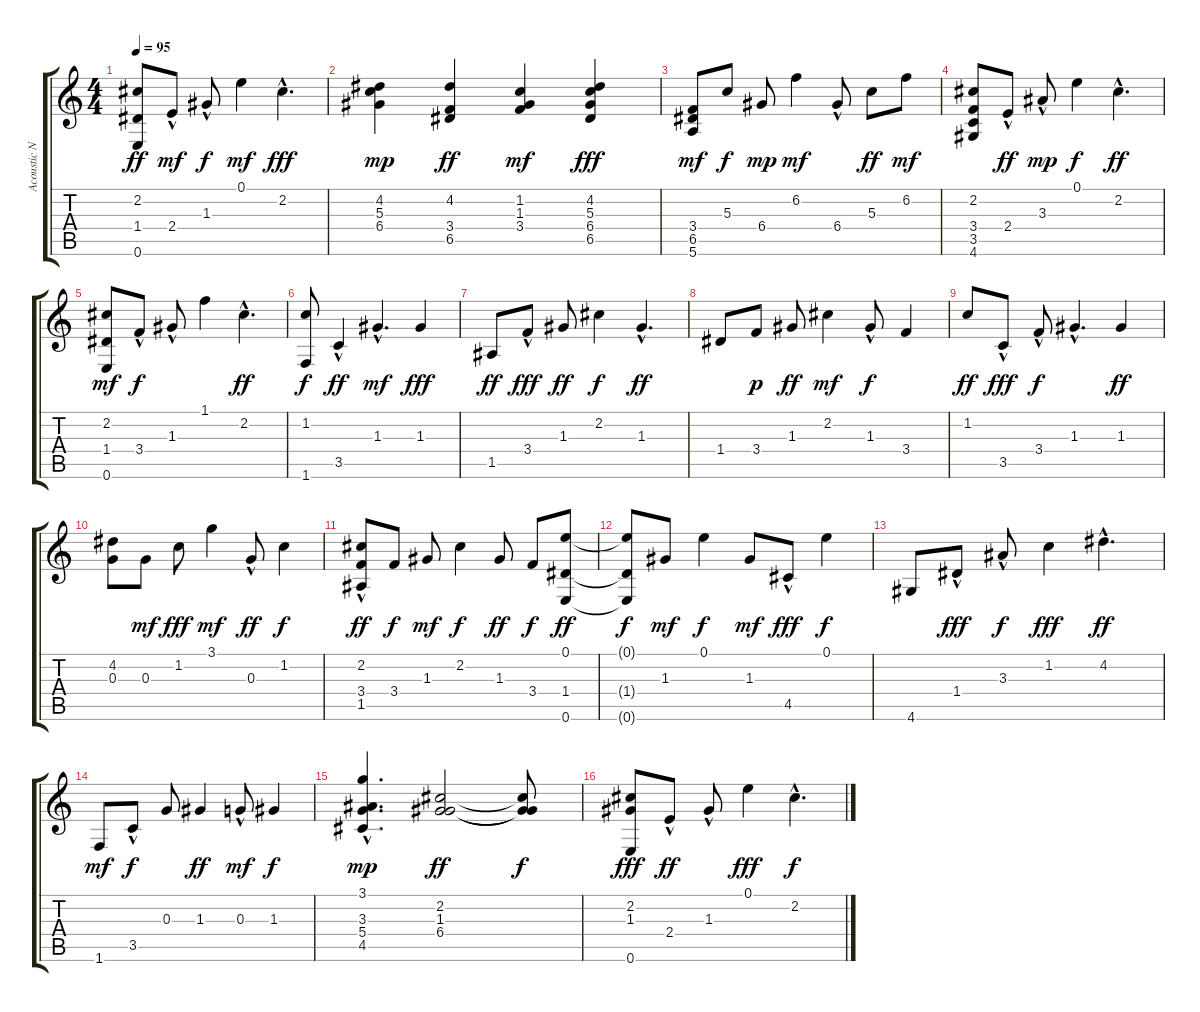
\track ("Acoustic Nylon Guitar" "Acoustic N") {instrument acousticguitarnylon}
\staff {score tabs}
\tuning (E4 B3 G3 D3 A2 E2) {hide}
\ts (4 4)
\tempo 95
\clef g2
\ks c
(2.2 1.4 0.6).8{dy ff} 2.4{hac}.8{dy mf} 1.3{hac}.8{dy f} 0.1.4{dy mf} 2.2{hac}.4{d dy fff} |
(4.2 5.3 6.4).4{dy mp} (4.2 3.4 6.5).4{dy ff} (1.2 1.3 3.4).4{dy mf} (4.2 5.3 6.4 6.5).4{dy fff} |
(3.4 6.5 5.6).8{dy mf} 5.3.8{dy f} 6.4.8{dy mp} 6.2.4{dy mf} 6.4{hac}.8 5.3.8{dy ff} 6.2.8{dy mf} |
(2.2 3.4 3.5 4.6).8 2.4{hac}.8{dy ff} 3.3{hac}.8{dy mp} 0.1.4{dy f} 2.2{hac}.4{d dy ff} |
(2.2 1.4 0.6).8{dy mf} 3.4{hac}.8{dy f} 1.3{hac}.8 1.1.4 2.2{hac}.4{d dy ff} |
(1.2 1.6).8{dy f} 3.5{hac}.4{dy ff} 1.3{hac}.4{d dy mf} 1.3.4{dy fff} |
1.5.8{dy ff} 3.4{hac}.8{dy fff} 1.3.8{dy ff} 2.2.4{dy f} 1.3{hac}.4{d dy ff} |
1.4.8 3.4.8{dy p} 1.3.8{dy ff} 2.2.4{dy mf} 1.3{hac}.8{dy f} 3.4.4 |
1.2.8{dy ff} 3.5{hac}.8{dy fff} 3.4{hac}.8{dy f} 1.3{hac}.4{d} 1.3.4{dy ff} |
(4.2 0.3).8 0.3.8{dy mf} 1.2.8{dy fff} 3.1.4{dy mf} 0.3{hac}.8{dy ff} 1.2.4{dy f} |
(2.2 3.4 1.5{hac}).8{dy ff} 3.4.8{dy f} 1.3.8{dy mf} 2.2.4{dy f} 1.3.8{dy ff} 3.4.8{dy f} (0.1 1.4 0.6).8{dy ff} |
(0.1{t} 1.4{t} 0.6{t}).8{dy f} 1.3.8{dy mf} 0.1.4{dy f} 1.3.8{dy mf} 4.5{hac}.8{dy fff} 0.1.4{dy f} |
4.6.8 1.4{hac}.8{dy fff} 3.3{hac}.8{dy f} 1.2.4{dy fff} 4.2{hac}.4{d dy ff} |
1.6.8{dy mf} 3.5{hac}.8{dy f} 0.3.8 1.3.4{dy ff} 0.3{hac}.8{dy mf} 1.3.4{dy f} |
(3.1{hac} 3.3{hac} 5.4{hac} 4.5).4{d dy mp} (2.2 1.3 6.4).2{dy ff} (2.2{t} 1.3{t} 6.4{t}).8{dy f} |
(2.2 1.3 0.6).8{dy fff} 2.4{hac}.8{dy ff} 1.3{hac}.8 0.1.4{dy fff} 2.2{hac}.4{d dy f}
